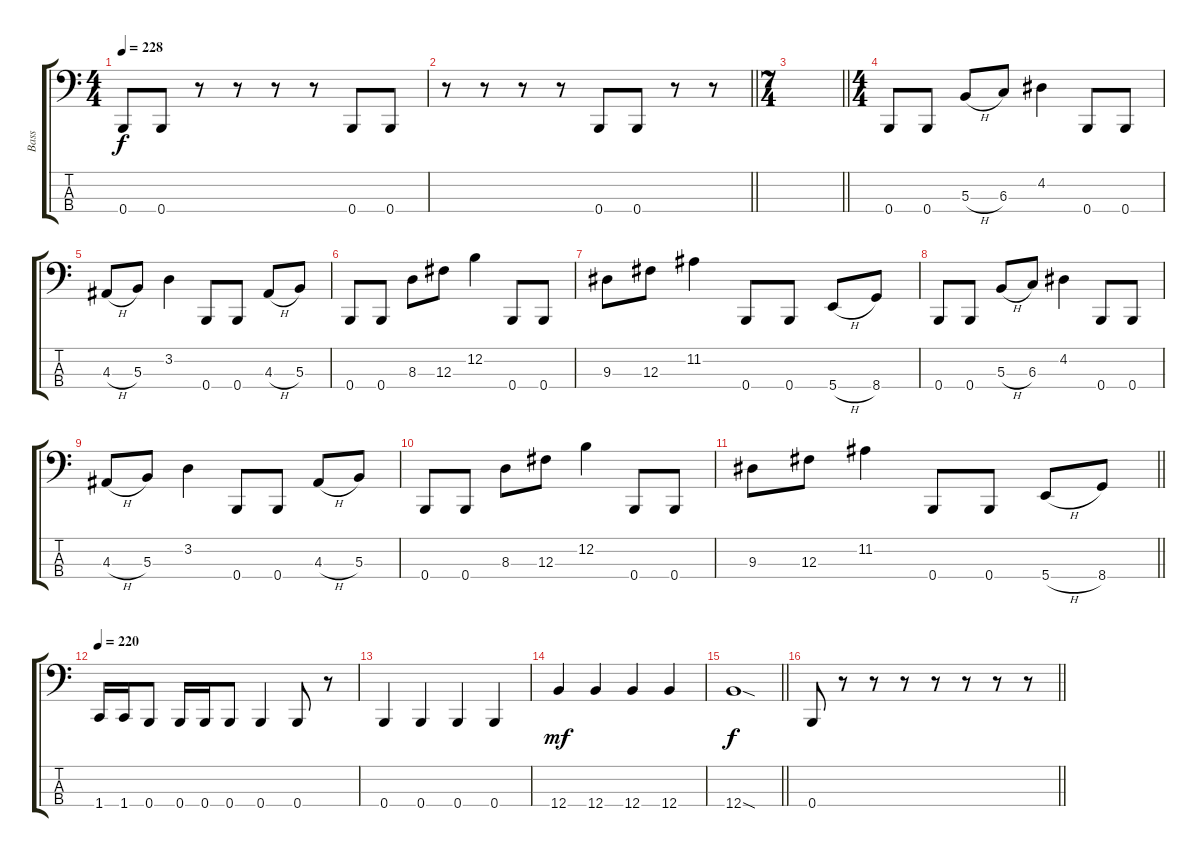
\track ("Bass" "Bass") {instrument electricbasspick}
\staff {score tabs}
\tuning (E2 B1 Gb1 B0) {hide}
\ts (4 4)
\tempo 228
\clef f4
\ks c
0.4.8{dy f} 0.4.8 r.8 r.8 r.8 r.8 0.4.8 0.4.8 |
\barLineRight lightlight
r.8 r.8 r.8 r.8 0.4.8 0.4.8 r.8 r.8 |
\ts (7 4)
\barLineRight lightlight
|
\ts (4 4)
0.4.8 0.4.8 5.3{h}.8 6.3.8 4.2.4 0.4.8 0.4.8 |
4.3{h}.8 5.3.8 3.2.4 0.4.8 0.4.8 4.3{h}.8 5.3.8 |
0.4.8 0.4.8 8.3.8 12.3.8 12.2.4 0.4.8 0.4.8 |
9.3.8 12.3.8 11.2.4 0.4.8 0.4.8 5.4{h}.8 8.4.8 |
0.4.8 0.4.8 5.3{h}.8 6.3.8 4.2.4 0.4.8 0.4.8 |
4.3{h}.8 5.3.8 3.2.4 0.4.8 0.4.8 4.3{h}.8 5.3.8 |
0.4.8 0.4.8 8.3.8 12.3.8 12.2.4 0.4.8 0.4.8 |
\barLineRight lightlight
9.3.8 12.3.8 11.2.4 0.4.8 0.4.8 5.4{h}.8 8.4.8 |
\tempo 220
1.4.16 1.4.16 0.4.8 0.4.16 0.4.16 0.4.8 0.4.4 0.4.8 r.8 |
0.4.4 0.4.4 0.4.4 0.4.4 |
12.4.4{dy mf} 12.4.4 12.4.4 12.4.4 |
\barLineRight lightlight
12.4{sod}.1{dy f} |
\barLineRight lightlight
0.4.8 r.8 r.8 r.8 r.8 r.8 r.8 r.8
